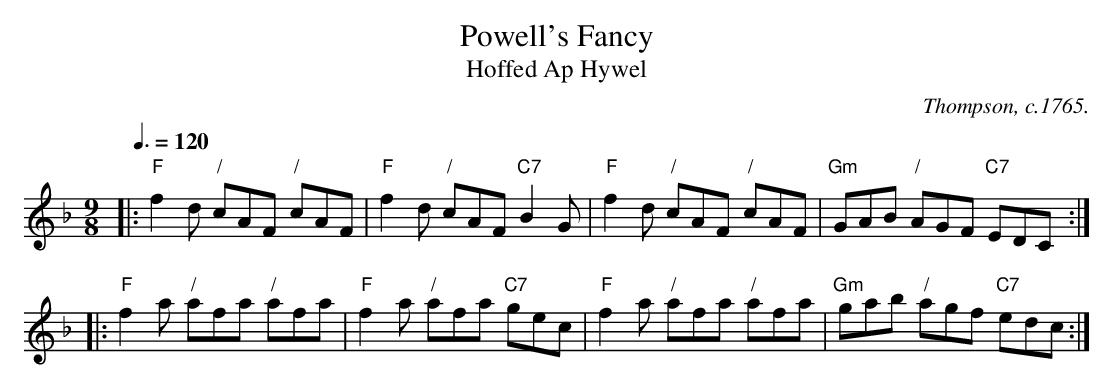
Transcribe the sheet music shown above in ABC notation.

X:1
T:Powell's Fancy
T:Hoffed Ap Hywel
C:Thompson, c.1765.
Q:3/8=120
M:9/8
L:1/8
K:F
|: "F"f2d "/"cAF "/"cAF | "F"f2d "/"cAF "C7"B2G | "F"f2d "/"cAF "/"cAF | "Gm"GAB "/"AGF "C7"EDC :|
|: "F"f2a "/"afa "/"afa | "F"f2a "/"afa "C7"gec | "F"f2a "/"afa "/"afa | "Gm"gab "/"agf "C7"edc :|
